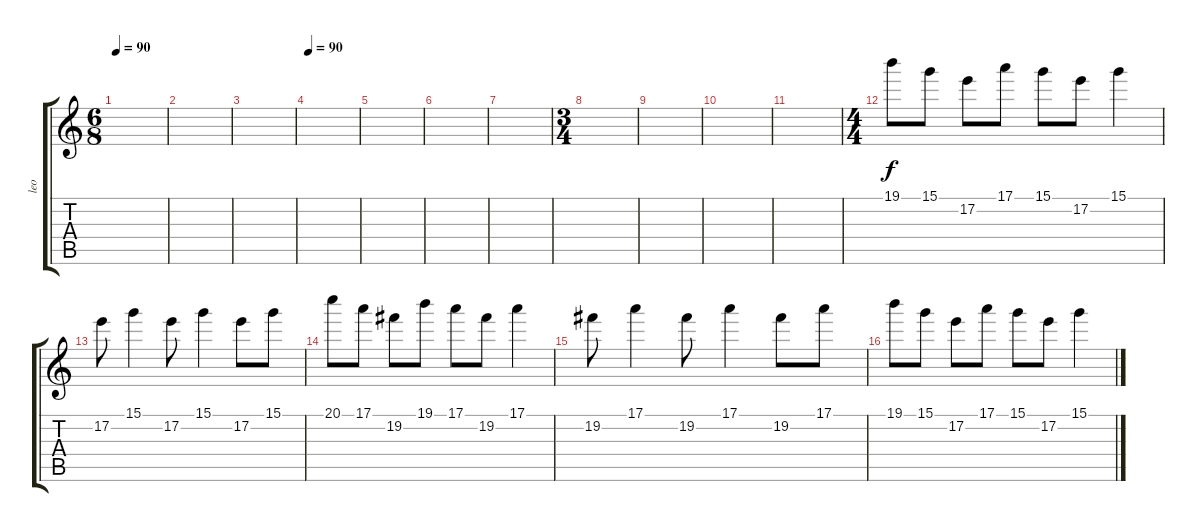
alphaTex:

\track ("leo" "leo") {instrument overdrivenguitar}
\staff {score tabs}
\tuning (E4 B3 G3 D3 A2 E2) {hide}
\ts (6 8)
\tempo 90
\clef g2
\ks c
|
|
|
\tempo 90
|
|
|
|
\ts (3 4)
|
|
|
|
\ts (4 4)
19.1.8 15.1.8 17.2.8 17.1.8 15.1.8 17.2.8 15.1.4 |
17.2.8 15.1.4 17.2.8 15.1.4 17.2.8 15.1.8 |
20.1.8 17.1.8 19.2.8 19.1.8 17.1.8 19.2.8 17.1.4 |
19.2.8 17.1.4 19.2.8 17.1.4 19.2.8 17.1.8 |
19.1.8 15.1.8 17.2.8 17.1.8 15.1.8 17.2.8 15.1.4
